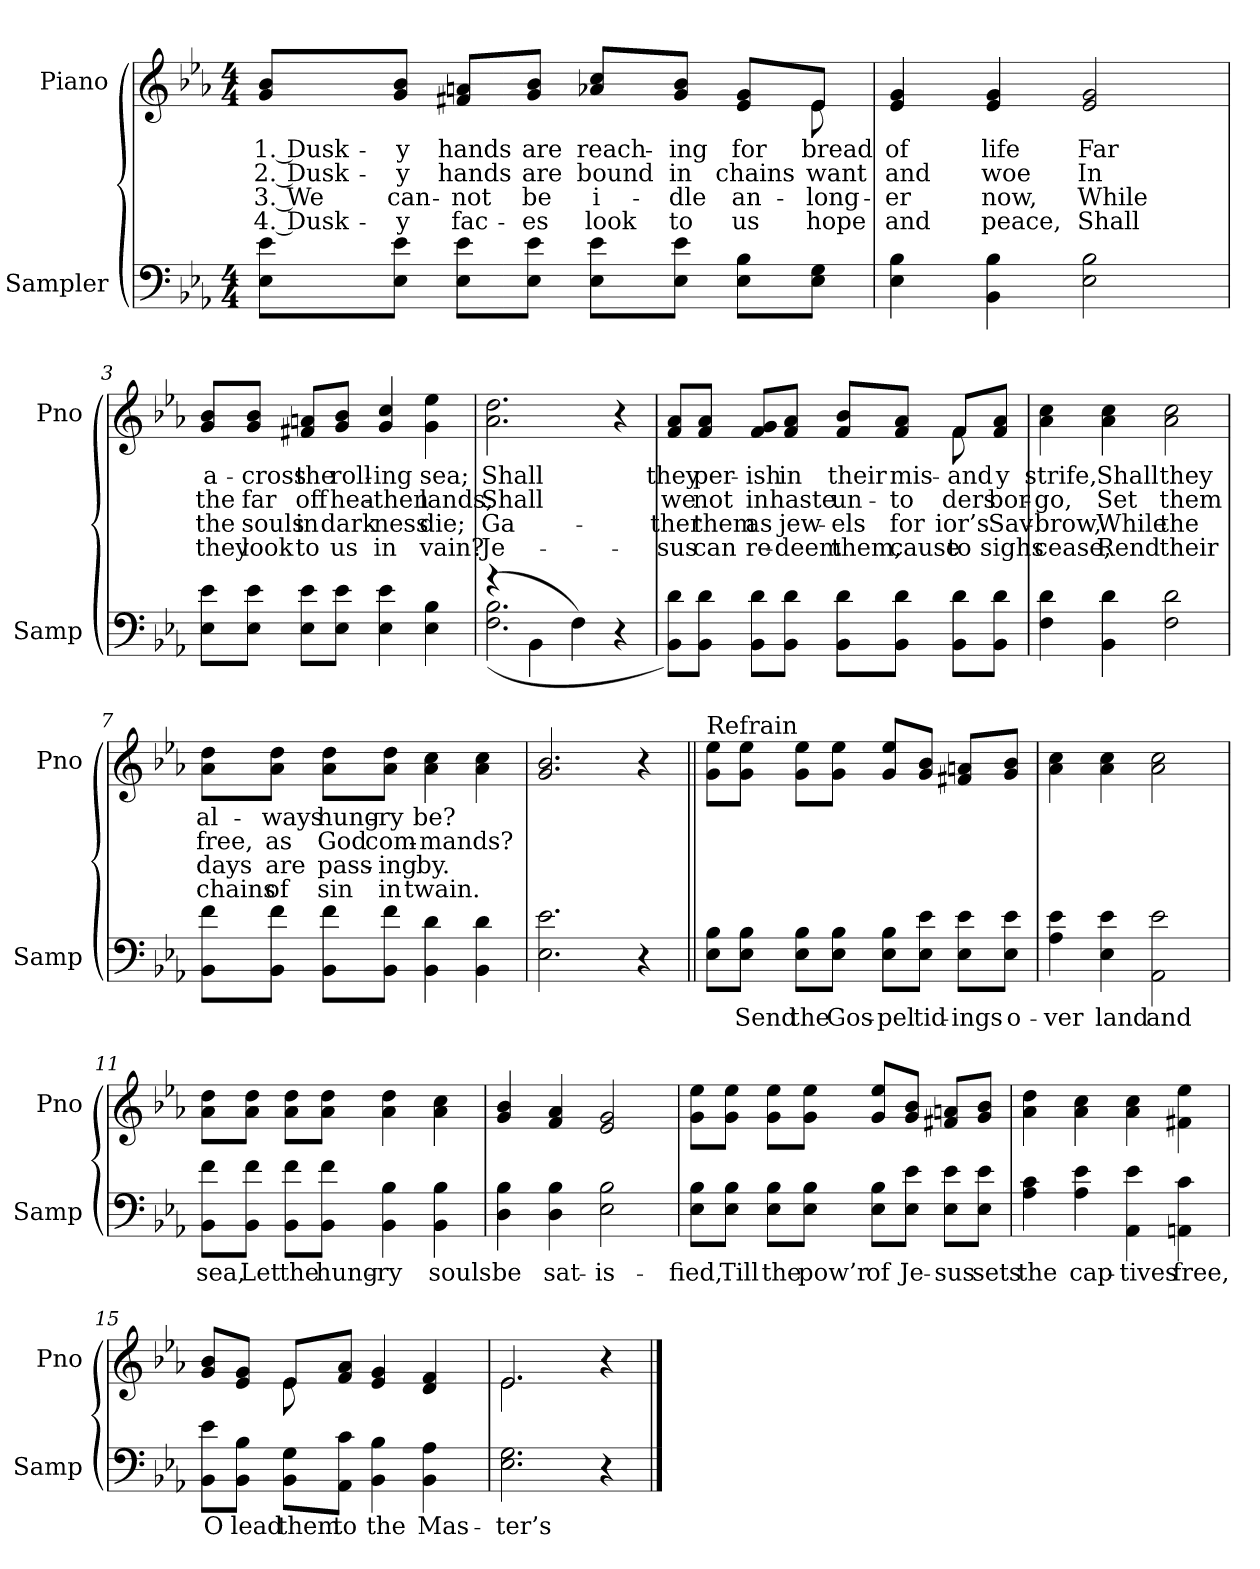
**kern	**text	**kern	**text	**text	**text	**text
*part2	*part2	*part1	*part1	*part1	*part1	*part1
*staff2	*staff2	*staff1	*staff1	*staff1	*staff1	*staff1
*I"Sampler	*	*I"Piano	*	*	*	*
*I'Samp	*	*I'Pno	*	*	*	*
*clefF4	*	*clefG2	*	*	*	*
*k[b-e-a-]	*	*k[b-e-a-]	*	*	*	*
*E-:	*	*E-:	*	*	*	*
*M4/4	*	*M4/4	*	*	*	*
=1	=1	=1	=1	=1	=1	=1
*	*	*^	*	*	*	*
8E-\ 8e-\L	.	8g/ 8b-/L	2..ryy	1. Dusk-	2. Dusk-	3. We	4. Dusk-
8E-\ 8e-\J	.	8g/ 8b-/J	.	-y	-y	can-	-y
8E-\ 8e-\L	.	8f#X/ 8an/L	.	hands	hands	-not	fac-
8E-\ 8e-\J	.	8g/ 8b-/J	.	are	are	be	-es
8E-\ 8e-\L	.	8a-X/ 8cc/L	.	reach-	bound	i-	look
8E-\ 8e-\J	.	8g/ 8b-/J	.	-ing	in	-dle	to
8E-\ 8B-\L	.	8e-/ 8g/L	.	for	chains	an-	us
8E-\ 8G\J	.	8e-/J	8e-	bread	want	long-	hope
*	*	*v	*v	*	*	*	*
=2	=2	=2	=2	=2	=2	=2
4E- 4B-	.	4e- 4g	of	and	-er	and
4BB- 4B-	.	4e- 4g	life	woe	now,	peace,
2E- 2B-	.	2e- 2g	Far	In	While	Shall
=3	=3	=3	=3	=3	=3	=3
8E-\ 8e-\L	.	8g/ 8b-/L	a-	the	the	they
8E-\ 8e-\J	.	8g/ 8b-/J	-cross	far	souls	look
8E-\ 8e-\L	.	8f#X/ 8an/L	the	off	in	to
8E-\ 8e-\J	.	8g/ 8b-/J	roll-	hea-	dark-	us
4E- 4e-	.	4g 4cc	-ing	-then	-ness	in
4E- 4B-	.	4g 4ee-	sea;	lands;	die;	vain?
=4	=4	=4	=4	=4	=4	=4
*^	*	*	*	*	*	*
(4r	(2.F 2.B-	.	2.a- 2.dd	Shall	Shall	Ga-	Je-
4BB-\	.	.	.	.	.	.	.
4F\)	.	.	.	.	.	.	.
4r	4ryy	.	4r	.	.	.	.
*v	*v	*	*	*	*	*	*
=5	=5	=5	=5	=5	=5	=5
*	*	*^	*	*	*	*
8BB-\ 8d\L)	.	8f/ 8a-/L	2.ryy	they	we	-ther	-sus
8BB-\ 8d\J	.	8f/ 8a-/J	.	per-	not	them	can
8BB-\ 8d\L	.	8f/ 8g/L	.	-ish	in	as	re-
8BB-\ 8d\J	.	8f/ 8a-/J	.	in	haste	jew-	-deem
8BB-\ 8d\L	.	8f/ 8b-/L	.	their	un-	-els	them,
8BB-\ 8d\J	.	8f/ 8a-/J	.	mis-	-to	for	cause
8BB-\ 8d\L	.	8f/L	8f	and	-ders	-ior’s	to
8BB-\ 8d\J	.	8f/ 8a-/J	8ryy	-y	bor-	Sav-	sighs
*	*	*v	*v	*	*	*	*
=6	=6	=6	=6	=6	=6	=6
4F 4d	.	4a- 4cc	strife,	go,	brow,	cease,
4BB- 4d	.	4a- 4cc	Shall	Set	While	Rend
2F 2d	.	2a- 2cc	they	them	the	their
=7	=7	=7	=7	=7	=7	=7
8BB-\ 8f\L	.	8a-\ 8dd\L	al-	free,	days	chains
8BB-\ 8f\J	.	8a-\ 8dd\J	-ways	as	are	of
8BB-\ 8f\L	.	8a-\ 8dd\L	hung-	God	pass-	sin
8BB-\ 8f\J	.	8a-\ 8dd\J	-ry	com-	-ing	in
4BB- 4d	.	4a- 4cc	be?	-mands?	by.	twain.
4BB- 4d	.	4a- 4cc	.	.	.	.
=8	=8	=8	=8	=8	=8	=8
2.E- 2.e-	.	2.g 2.b-	.	.	.	.
4r	.	4r	.	.	.	.
=9||	=9||	=9||	=9||	=9||	=9||	=9||
!	!	!LO:TX:t=Refrain	!	!	!	!
8E-\ 8B-\L	.	8g\ 8ee-\L	.	.	.	.
8E-\ 8B-\J	Send	8g\ 8ee-\J	.	.	.	.
8E-\ 8B-\L	the	8g\ 8ee-\L	.	.	.	.
8E-\ 8B-\J	Gos-	8g\ 8ee-\J	.	.	.	.
8E-\ 8B-\L	-pel	8g/ 8ee-/L	.	.	.	.
8E-\ 8e-\J	tid-	8g/ 8b-/J	.	.	.	.
8E-\ 8e-\L	-ings	8f#X/ 8an/L	.	.	.	.
8E-\ 8e-\J	o-	8g/ 8b-/J	.	.	.	.
=10	=10	=10	=10	=10	=10	=10
4A- 4e-	-ver	4a- 4cc	.	.	.	.
4E- 4e-	land	4a- 4cc	.	.	.	.
2AA- 2e-	and	2a- 2cc	.	.	.	.
=11	=11	=11	=11	=11	=11	=11
8BB-\ 8f\L	sea,	8a-\ 8dd\L	.	.	.	.
8BB-\ 8f\J	Let	8a-\ 8dd\J	.	.	.	.
8BB-\ 8f\L	the	8a-\ 8dd\L	.	.	.	.
8BB-\ 8f\J	hung-	8a-\ 8dd\J	.	.	.	.
4BB- 4B-	-ry	4a- 4dd	.	.	.	.
4BB- 4B-	souls	4a- 4cc	.	.	.	.
=12	=12	=12	=12	=12	=12	=12
4D 4B-	be	4g 4b-	.	.	.	.
4D 4B-	sat-	4f 4a-	.	.	.	.
2E- 2B-	-is-	2e- 2g	.	.	.	.
=13	=13	=13	=13	=13	=13	=13
8E-\ 8B-\L	-fied,	8g\ 8ee-\L	.	.	.	.
8E-\ 8B-\J	Till	8g\ 8ee-\J	.	.	.	.
8E-\ 8B-\L	the	8g\ 8ee-\L	.	.	.	.
8E-\ 8B-\J	pow’r	8g\ 8ee-\J	.	.	.	.
8E-\ 8B-\L	of	8g/ 8ee-/L	.	.	.	.
8E-\ 8e-\J	Je-	8g/ 8b-/J	.	.	.	.
8E-\ 8e-\L	-sus	8f#X/ 8an/L	.	.	.	.
8E-\ 8e-\J	sets	8g/ 8b-/J	.	.	.	.
=14	=14	=14	=14	=14	=14	=14
4A- 4c	the	4a- 4dd	.	.	.	.
4A- 4e-	cap-	4a- 4cc	.	.	.	.
4AA- 4e-	-tives	4a- 4cc	.	.	.	.
4AAn 4c	free,	4f#X 4ee-	.	.	.	.
=15	=15	=15	=15	=15	=15	=15
*	*	*^	*	*	*	*
8BB-\ 8e-\L	O	8g/ 8b-/L	4ryy	.	.	.	.
8BB-\ 8B-\J	lead	8e-/ 8g/J	.	.	.	.	.
8BB-\ 8G\L	them	8e-/L	8e-	.	.	.	.
8AA-\ 8c\J	to	8f/ 8a-/J	2ryy	.	.	.	.
4BB- 4B-	the	4e- 4g	.	.	.	.	.
4BB- 4A-	Mas-	4d 4f	.	.	.	.	.
.	.	.	8ryy	.	.	.	.
=16	=16	=16	=16	=16	=16	=16	=16
2.E- 2.G	-ter’s	2.e-/	2.e-	.	.	.	.
4r	.	4r	4ryy	.	.	.	.
*	*	*v	*v	*	*	*	*
==	==	==	==	==	==	==
*-	*-	*-	*-	*-	*-	*-
